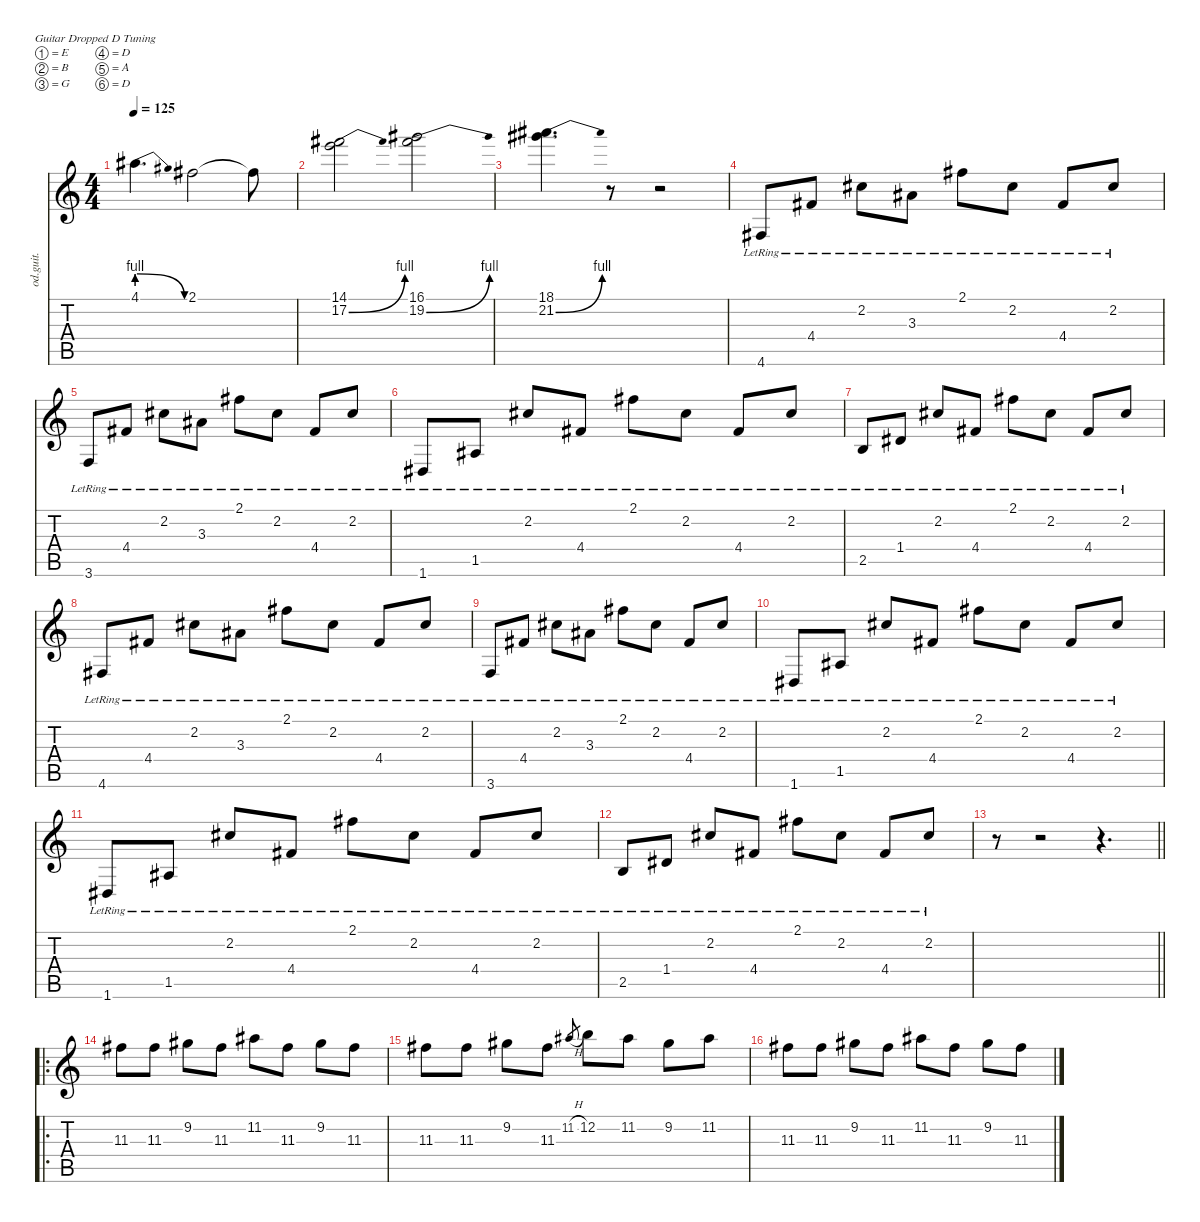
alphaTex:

\defaultSystemsLayout 4
\hideDynamics
\bracketExtendMode nobrackets
\otherSystemsTrackNameOrientation horizontal
\track ("Piste 1" "od.guit.") {instrument overdrivenguitar}
\staff {score tabs}
\tuning (E4 B3 G3 D3 A2 D2)
\ts (4 4)
\tempo 125
\clef g2
\ks c
4.1{be (release 0 4 60 0) t}.4{d dy f beam Down} 2.1{acc #}.2{beam Down} 2.1{t acc #}.8{beam Down} |
(14.1{acc #} 17.2{be (bend 0 0 15 4)}).2{beam Down} (16.1{acc #} 19.2{be (bend 0 0 15 4) acc #}).2{beam Down} |
(18.1{acc #} 21.2{be (bend 0 0 15 4) acc #}).4{d beam Down} r.8{beam Down} r.2{beam Down} |
4.6{lr acc #}.8{instrument acousticguitarsteel beam Up} 4.4{lr acc #}.8{beam Up} 2.2{lr acc #}.8{beam Down} 3.3{lr acc #}.8{beam Down} 2.1{lr acc #}.8{beam Down} 2.2{lr acc #}.8{beam Down} 4.4{lr acc #}.8{beam Up} 2.2{lr acc #}.8{beam Up} |
3.6{lr}.8{beam Up} 4.4{lr acc #}.8{beam Up} 2.2{lr acc #}.8{beam Down} 3.3{lr acc #}.8{beam Down} 2.1{lr acc #}.8{beam Down} 2.2{lr acc #}.8{beam Down} 4.4{lr acc #}.8{beam Up} 2.2{lr acc #}.8{beam Up} |
1.6{lr acc #}.8{beam Up} 1.5{lr acc #}.8{beam Up} 2.2{lr acc #}.8{beam Up} 4.4{lr acc #}.8{beam Up} 2.1{lr acc #}.8{beam Down} 2.2{lr acc #}.8{beam Down} 4.4{lr acc #}.8{beam Up} 2.2{lr acc #}.8{beam Up} |
2.5{lr}.8{beam Up} 1.4{lr acc #}.8{beam Up} 2.2{lr acc #}.8{beam Up} 4.4{lr acc #}.8{beam Up} 2.1{lr acc #}.8{beam Down} 2.2{lr acc #}.8{beam Down} 4.4{lr acc #}.8{beam Up} 2.2{lr acc #}.8{beam Up} |
4.6{lr acc #}.8{beam Up} 4.4{lr acc #}.8{beam Up} 2.2{lr acc #}.8{beam Down} 3.3{lr acc #}.8{beam Down} 2.1{lr acc #}.8{beam Down} 2.2{lr acc #}.8{beam Down} 4.4{lr acc #}.8{beam Up} 2.2{lr acc #}.8{beam Up} |
3.6{lr}.8{beam Up} 4.4{lr acc #}.8{beam Up} 2.2{lr acc #}.8{beam Down} 3.3{lr acc #}.8{beam Down} 2.1{lr acc #}.8{beam Down} 2.2{lr acc #}.8{beam Down} 4.4{lr acc #}.8{beam Up} 2.2{lr acc #}.8{beam Up} |
1.6{lr acc #}.8{beam Up} 1.5{lr acc #}.8{beam Up} 2.2{lr acc #}.8{beam Up} 4.4{lr acc #}.8{beam Up} 2.1{lr acc #}.8{beam Down} 2.2{lr acc #}.8{beam Down} 4.4{lr acc #}.8{beam Up} 2.2{lr acc #}.8{beam Up} |
1.6{lr acc #}.8{beam Up} 1.5{lr acc #}.8{beam Up} 2.2{lr acc #}.8{beam Up} 4.4{lr acc #}.8{beam Up} 2.1{lr acc #}.8{beam Down} 2.2{lr acc #}.8{beam Down} 4.4{lr acc #}.8{beam Up} 2.2{lr acc #}.8{beam Up} |
2.5{lr}.8{beam Up} 1.4{lr acc #}.8{beam Up} 2.2{lr acc #}.8{beam Up} 4.4{lr acc #}.8{beam Up} 2.1{lr acc #}.8{beam Down} 2.2{lr acc #}.8{beam Down} 4.4{lr acc #}.8{beam Up} 2.2{lr acc #}.8{beam Up} |
\barLineRight lightlight
r.8{beam Down} r.2{beam Down} r.4{d beam Down} |
\ro
11.3{acc #}.8{instrument overdrivenguitar beam Down} 11.3{acc #}.8{beam Down} 9.2{acc #}.8{beam Down} 11.3{acc #}.8{beam Down} 11.2{acc #}.8{beam Down} 11.3{acc #}.8{beam Down} 9.2{acc #}.8{beam Down} 11.3{acc #}.8{beam Down} |
11.3{acc #}.8{beam Down} 11.3{acc #}.8{beam Down} 9.2{acc #}.8{beam Down} 11.3{acc #}.8{beam Down} 11.2{h acc #}.8{gr dy mf beam Up} 12.2.8{dy f beam Down} 11.2{acc #}.8{beam Down} 9.2{acc #}.8{beam Down} 11.2{acc #}.8{beam Down} |
11.3{acc #}.8{beam Down} 11.3{acc #}.8{beam Down} 9.2{acc #}.8{beam Down} 11.3{acc #}.8{beam Down} 11.2{acc #}.8{beam Down} 11.3{acc #}.8{beam Down} 9.2{acc #}.8{beam Down} 11.3{acc #}.8{beam Down}
